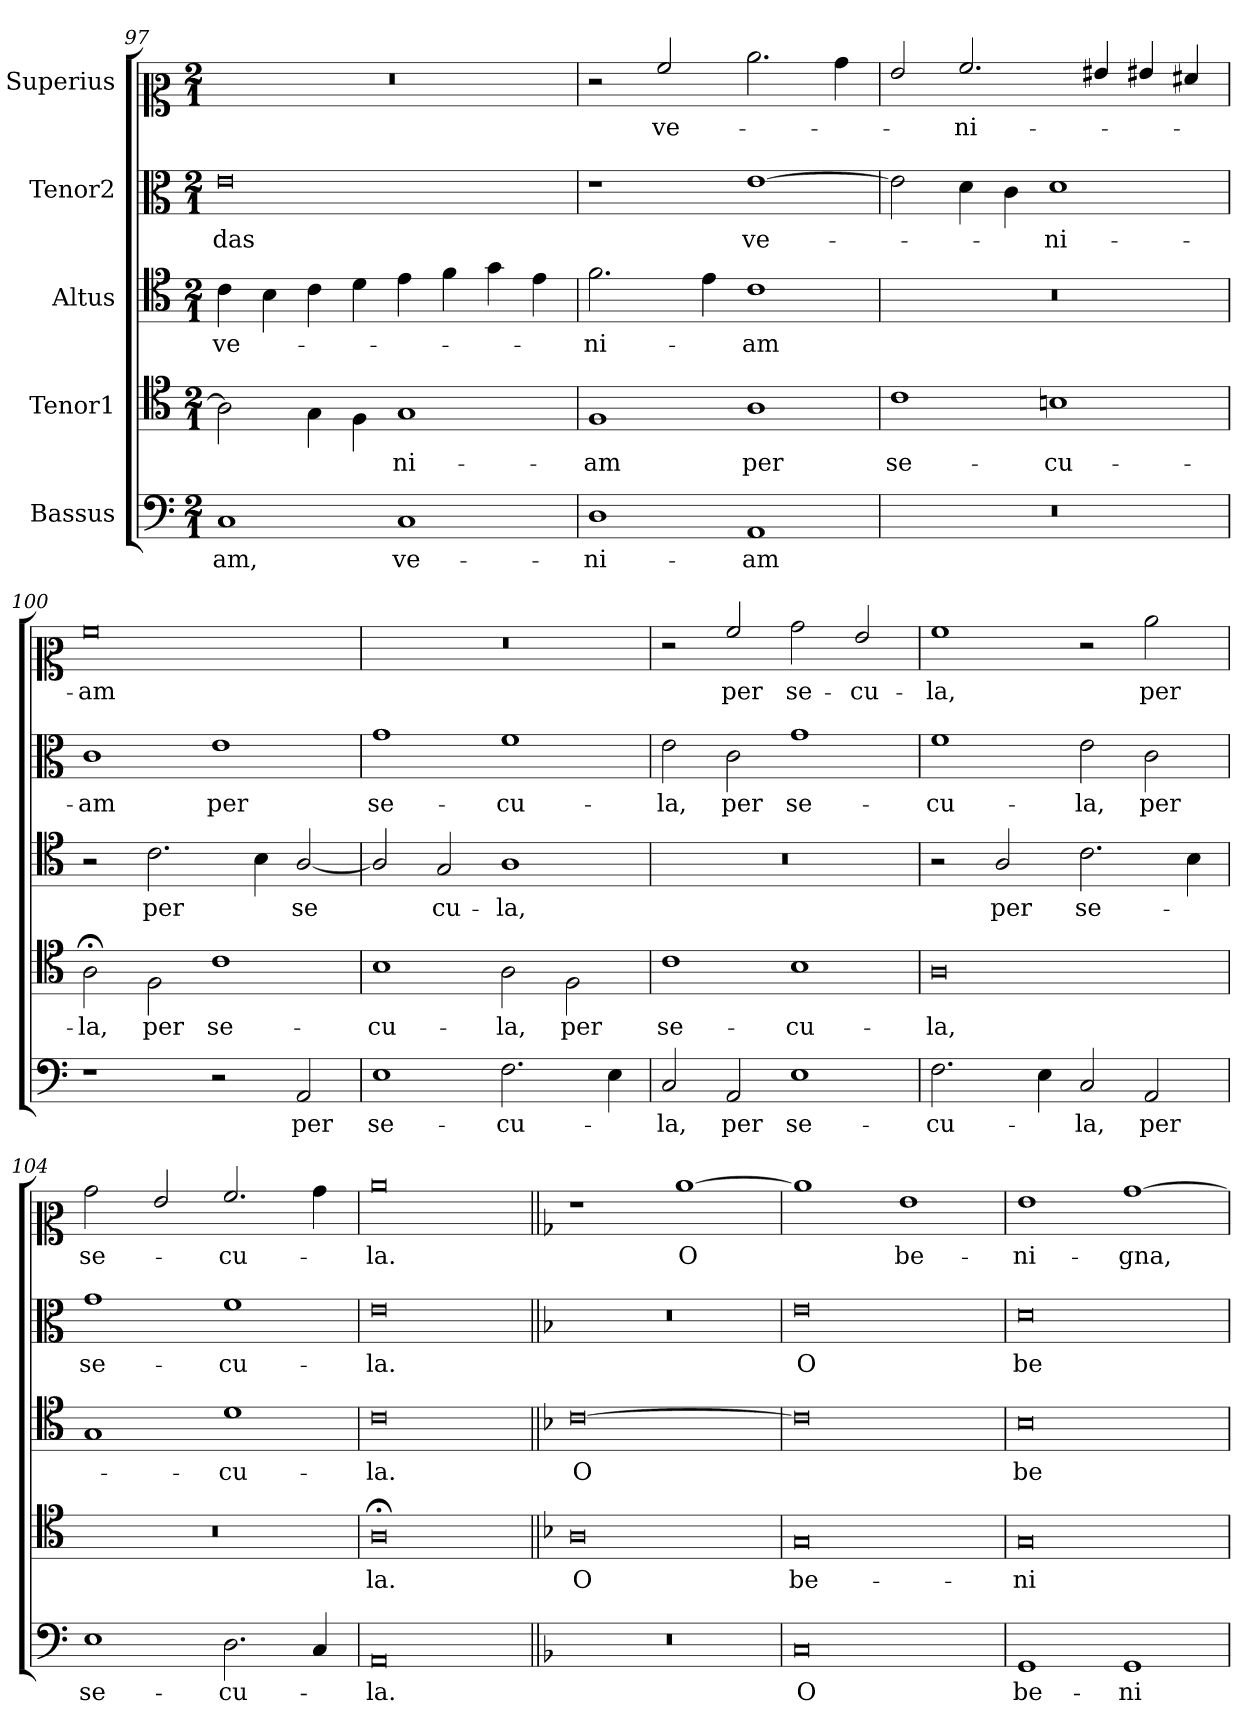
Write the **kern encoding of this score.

**kern	**text	**kern	**text	**kern	**text	**kern	**text	**kern	**text
*part5	*part5	*part4	*part4	*part3	*part3	*part2	*part2	*part1	*part1
*staff5	*staff5	*staff4	*staff4	*staff3	*staff3	*staff2	*staff2	*staff1	*staff1
*I"Bassus	*	*I"Tenor1	*	*I"Altus	*	*I"Tenor2	*	*I"Superius	*
*clefF4	*	*clefC4	*	*clefC4	*	*clefC3	*	*clefC2	*
*k[]	*	*k[]	*	*k[]	*	*k[]	*	*k[]	*
*C:	*	*	*	*C:	*	*C:	*	*C:	*
*M2/1	*	*M2/1	*	*M2/1	*	*M2/1	*	*M2/1	*
=97	=97	=97	=97	=97	=97	=97	=97	=97	=97
!	!	!	!	!	!	!	!	!LO:N:vis=1	!
1C	-am,	2A\]	.	4c\	ve-	0e	-das	0r	.
.	.	.	.	4B\	.	.	.	.	.
.	.	4G\	.	4c\	.	.	.	.	.
.	.	4F\	.	4d\	.	.	.	.	.
1C	ve-	1G	-ni-	4e\	.	.	.	.	.
.	.	.	.	4f\	.	.	.	.	.
.	.	.	.	4g\	.	.	.	.	.
.	.	.	.	4e\	.	.	.	.	.
!!LO:LB:g=z
=98	=98	=98	=98	=98	=98	=98	=98	=98	=98
1D	-ni-	1F	-am	2.f\	-ni-	1r	.	2r	.
.	.	.	.	.	.	.	.	2a/	ve-
.	.	.	.	4e\	.	.	.	.	.
1AA	-am	1A	per	1c	-am	[1e	ve-	2.cc\	.
.	.	.	.	.	.	.	.	4b\	.
=99	=99	=99	=99	=99	=99	=99	=99	=99	=99
!LO:N:vis=1	!	!	!	!LO:N:vis=1	!	!	!	!	!
0r	.	1c	se-	0r	.	2e\]	.	2g/	.
.	.	.	.	.	.	4d\	.	2.a/	-ni-
.	.	.	.	.	.	4c\	.	.	.
.	.	1Bn	-cu-	.	.	1d	-ni-	.	.
.	.	.	.	.	.	.	.	4g#X/	.
.	.	.	.	.	.	.	.	4g#X/	.
.	.	.	.	.	.	.	.	4f#X/	.
=100	=100	=100	=100	=100	=100	=100	=100	=100	=100
1r	.	2A;<\	-la,	2r	.	1c	-am	0a	-am
.	.	2F\	per	2.c\	per	.	.	.	.
2r	.	1c	se-	.	.	1e	per	.	.
.	.	.	.	4B\	.	.	.	.	.
2AA/	per	.	.	[2A/	se	.	.	.	.
=101	=101	=101	=101	=101	=101	=101	=101	=101	=101
!	!	!	!	!	!	!	!	!LO:N:vis=1	!
1E	se-	1B	-cu-	2A/]	.	1g	se-	0r	.
.	.	.	.	2G/	cu-	.	.	.	.
2.F\	-cu-	2A\	-la,	1A	-la,	1f	-cu-	.	.
.	.	2F\	per	.	.	.	.	.	.
4E\	.	.	.	.	.	.	.	.	.
=102	=102	=102	=102	=102	=102	=102	=102	=102	=102
!	!	!	!	!LO:N:vis=1	!	!	!	!	!
2C/	-la,	1c	se-	0r	.	2e\	-la,	2r	.
2AA/	per	.	.	.	.	2c\	per	2a/	per
1E	se-	1B	-cu-	.	.	1g	se-	2b\	se-
.	.	.	.	.	.	.	.	2g/	-cu-
=103	=103	=103	=103	=103	=103	=103	=103	=103	=103
2.F\	-cu-	0A	-la,	2r	.	1f	-cu-	1a	-la,
.	.	.	.	2A/	per	.	.	.	.
4E\	.	.	.	.	.	.	.	.	.
2C/	-la,	.	.	2.c\	se-	2e\	-la,	2r	.
2AA/	per	.	.	.	.	2c\	per	2cc\	per
.	.	.	.	4B\	.	.	.	.	.
!!LO:PB:g=z
=104	=104	=104	=104	=104	=104	=104	=104	=104	=104
!	!	!LO:N:vis=1	!	!	!	!	!	!	!
1E	se-	0r	.	1G	.	1g	se-	2b\	se-
.	.	.	.	.	.	.	.	2g/	.
2.D\	-cu-	.	.	1d	-cu-	1f	-cu-	2.a/	-cu-
4C/	.	.	.	.	.	.	.	4b\	.
=105	=105	=105	=105	=105	=105	=105	=105	=105	=105
0AA	-la.	0A;<	la.	0c	-la.	0e	-la.	0cc	-la.
=106||	=106||	=106||	=106||	=106||	=106||	=106||	=106||	=106||	=106||
*k[b-]	*	*k[b-]	*	*k[b-]	*	*k[b-]	*	*k[b-]	*
!LO:N:vis=1	!	!	!	!	!	!LO:N:vis=1	!	!	!
0r	.	0A	O	[0c	O	0r	.	1r	.
.	.	.	.	.	.	.	.	[1cc	O
=107	=107	=107	=107	=107	=107	=107	=107	=107	=107
0C	O	0G	be-	0c]	.	0e	O	1cc]	.
.	.	.	.	.	.	.	.	1g	be-
=108	=108	=108	=108	=108	=108	=108	=108	=108	=108
1GG	be-	0G	-ni-	0B-	be-	0d	be-	1g	-ni-
1GG	-ni-	.	.	.	.	.	.	[1b-	-gna,-
=	=	=	=	=	=	=	=	=	=
*-	*-	*-	*-	*-	*-	*-	*-	*-	*-
